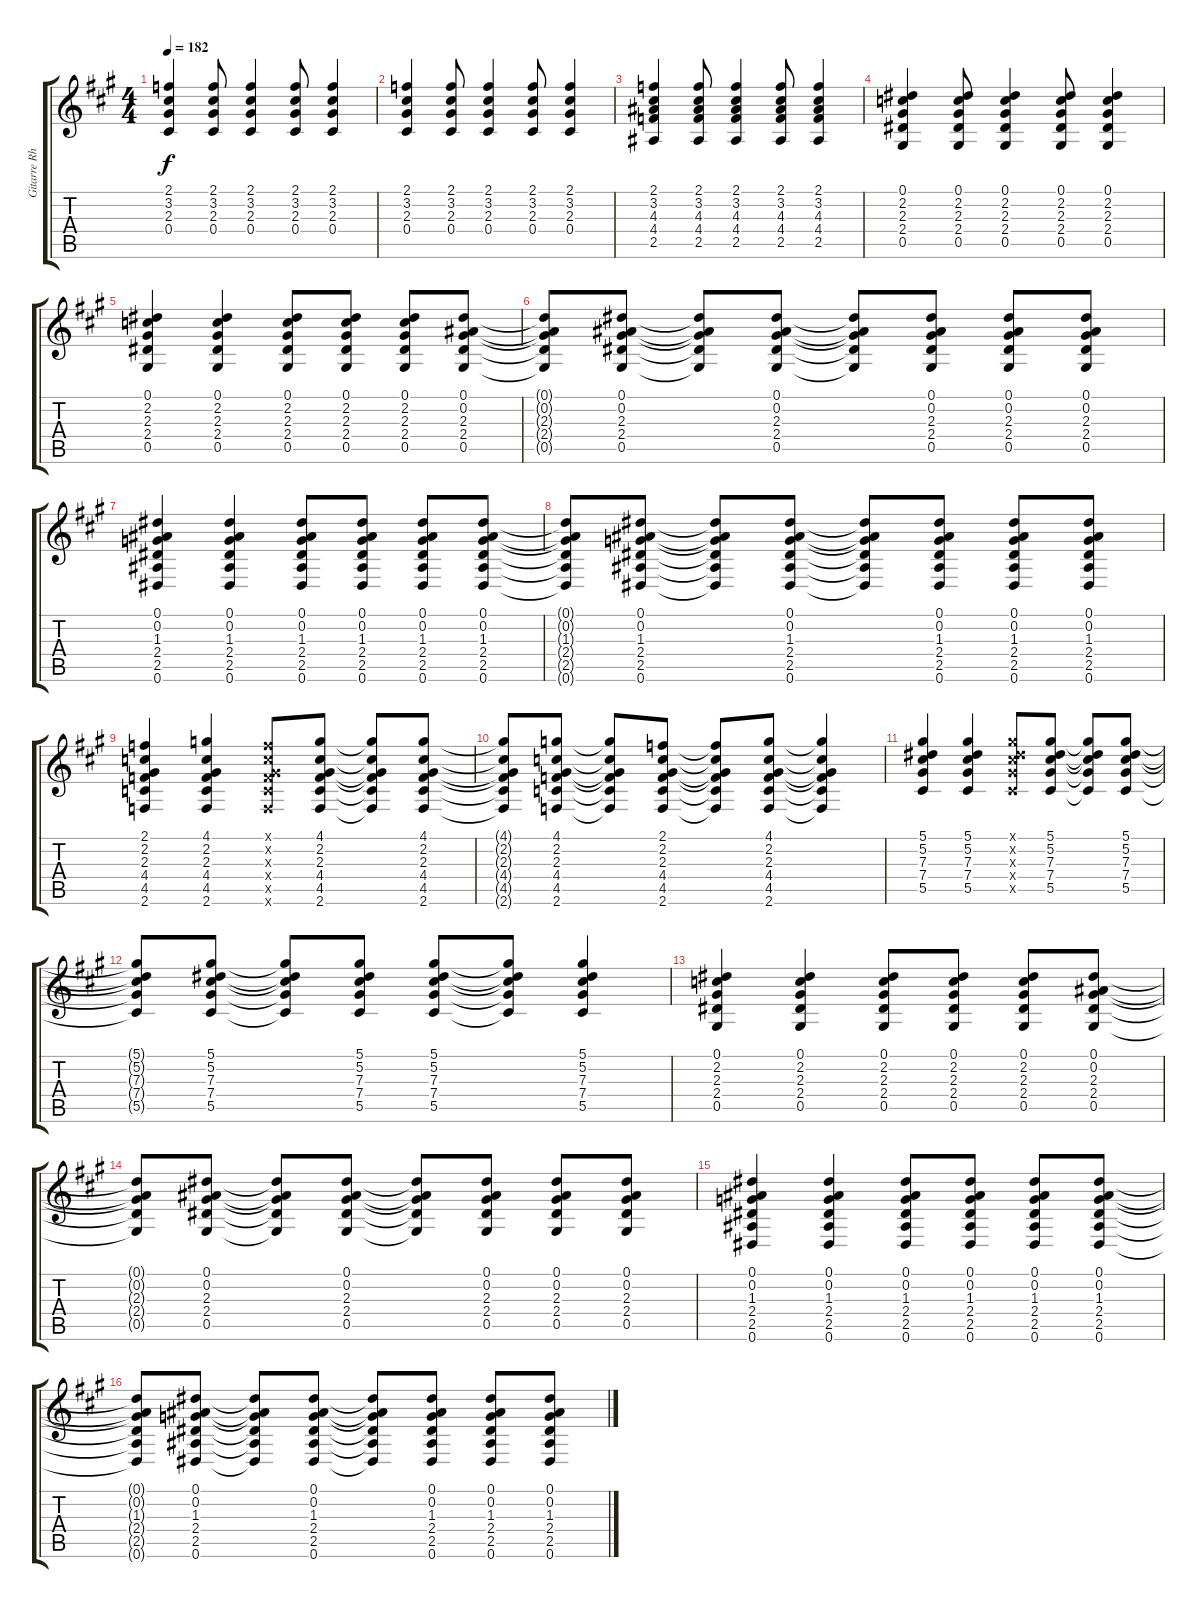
\track ("Gitarre Rhythm" "Gitarre Rh") {instrument overdrivenguitar}
\staff {score tabs}
\tuning (Eb4 Bb3 Gb3 Db3 Ab2 Eb2) {hide}
\ts (4 4)
\tempo 182
\clef g2
\ks a
(2.1 3.2 2.3 0.4).4{dy f} (2.1 3.2 2.3 0.4).8 (2.1 3.2 2.3 0.4).4 (2.1 3.2 2.3 0.4).8 (2.1 3.2 2.3 0.4).4 |
(2.1 3.2 2.3 0.4).4 (2.1 3.2 2.3 0.4).8 (2.1 3.2 2.3 0.4).4 (2.1 3.2 2.3 0.4).8 (2.1 3.2 2.3 0.4).4 |
(2.1 3.2 4.3 4.4 2.5).4 (2.1 3.2 4.3 4.4 2.5).8 (2.1 3.2 4.3 4.4 2.5).4 (2.1 3.2 4.3 4.4 2.5).8 (2.1 3.2 4.3 4.4 2.5).4 |
(0.1 2.2 2.3 2.4 0.5).4 (0.1 2.2 2.3 2.4 0.5).8 (0.1 2.2 2.3 2.4 0.5).4 (0.1 2.2 2.3 2.4 0.5).8 (0.1 2.2 2.3 2.4 0.5).4 |
(0.1 2.2 2.3 2.4 0.5).4 (0.1 2.2 2.3 2.4 0.5).4 (0.1 2.2 2.3 2.4 0.5).8 (0.1 2.2 2.3 2.4 0.5).8 (0.1 2.2 2.3 2.4 0.5).8 (0.1 0.2 2.3 2.4 0.5).8 |
(0.1{t} 0.2{t} 2.3{t} 2.4{t} 0.5{t}).8 (0.1 0.2 2.3 2.4 0.5).8 (0.1{t} 0.2{t} 2.3{t} 2.4{t} 0.5{t}).8 (0.1 0.2 2.3 2.4 0.5).8 (0.1{t} 0.2{t} 2.3{t} 2.4{t} 0.5{t}).8 (0.1 0.2 2.3 2.4 0.5).8 (0.1 0.2 2.3 2.4 0.5).8 (0.1 0.2 2.3 2.4 0.5).8 |
(0.1 0.2 1.3 2.4 2.5 0.6).4 (0.1 0.2 1.3 2.4 2.5 0.6).4 (0.1 0.2 1.3 2.4 2.5 0.6).8 (0.1 0.2 1.3 2.4 2.5 0.6).8 (0.1 0.2 1.3 2.4 2.5 0.6).8 (0.1 0.2 1.3 2.4 2.5 0.6).8 |
(0.1{t} 0.2{t} 1.3{t} 2.4{t} 2.5{t} 0.6{t}).8 (0.1 0.2 1.3 2.4 2.5 0.6).8 (0.1{t} 0.2{t} 1.3{t} 2.4{t} 2.5{t} 0.6{t}).8 (0.1 0.2 1.3 2.4 2.5 0.6).8 (0.1{t} 0.2{t} 1.3{t} 2.4{t} 2.5{t} 0.6{t}).8 (0.1 0.2 1.3 2.4 2.5 0.6).8 (0.1 0.2 1.3 2.4 2.5 0.6).8 (0.1 0.2 1.3 2.4 2.5 0.6).8 |
(2.1 2.2 2.3 4.4 4.5 2.6).4 (4.1 2.2 2.3 4.4 4.5 2.6).4 (2.1{x} 2.2{x} 2.3{x} 4.4{x} 4.5{x} 2.6{x}).8 (4.1 2.2 2.3 4.4 4.5 2.6).8 (4.1{t} 2.2{t} 2.3{t} 4.4{t} 4.5{t} 2.6{t}).8 (4.1 2.2 2.3 4.4 4.5 2.6).8 |
(4.1{t} 2.2{t} 2.3{t} 4.4{t} 4.5{t} 2.6{t}).8 (4.1 2.2 2.3 4.4 4.5 2.6).8 (4.1{t} 2.2{t} 2.3{t} 4.4{t} 4.5{t} 2.6{t}).8 (2.1 2.2 2.3 4.4 4.5 2.6).8 (2.1{t} 2.2{t} 2.3{t} 4.4{t} 4.5{t} 2.6{t}).8 (4.1 2.2 2.3 4.4 4.5 2.6).8 (4.1{t} 2.2{t} 2.3{t} 4.4{t} 4.5{t} 2.6{t}).4 |
(5.1 5.2 7.3 7.4 5.5).4 (5.1 5.2 7.3 7.4 5.5).4 (5.1{x} 5.2{x} 7.3{x} 7.4{x} 5.5{x}).8 (5.1 5.2 7.3 7.4 5.5).8 (5.1{t} 5.2{t} 7.3{t} 7.4{t} 5.5{t}).8 (5.1 5.2 7.3 7.4 5.5).8 |
(5.1{t} 5.2{t} 7.3{t} 7.4{t} 5.5{t}).8 (5.1 5.2 7.3 7.4 5.5).8 (5.1{t} 5.2{t} 7.3{t} 7.4{t} 5.5{t}).8 (5.1 5.2 7.3 7.4 5.5).8 (5.1 5.2 7.3 7.4 5.5).8 (5.1{t} 5.2{t} 7.3{t} 7.4{t} 5.5{t}).8 (5.1 5.2 7.3 7.4 5.5).4 |
(0.1 2.2 2.3 2.4 0.5).4 (0.1 2.2 2.3 2.4 0.5).4 (0.1 2.2 2.3 2.4 0.5).8 (0.1 2.2 2.3 2.4 0.5).8 (0.1 2.2 2.3 2.4 0.5).8 (0.1 0.2 2.3 2.4 0.5).8 |
(0.1{t} 0.2{t} 2.3{t} 2.4{t} 0.5{t}).8 (0.1 0.2 2.3 2.4 0.5).8 (0.1{t} 0.2{t} 2.3{t} 2.4{t} 0.5{t}).8 (0.1 0.2 2.3 2.4 0.5).8 (0.1{t} 0.2{t} 2.3{t} 2.4{t} 0.5{t}).8 (0.1 0.2 2.3 2.4 0.5).8 (0.1 0.2 2.3 2.4 0.5).8 (0.1 0.2 2.3 2.4 0.5).8 |
(0.1 0.2 1.3 2.4 2.5 0.6).4 (0.1 0.2 1.3 2.4 2.5 0.6).4 (0.1 0.2 1.3 2.4 2.5 0.6).8 (0.1 0.2 1.3 2.4 2.5 0.6).8 (0.1 0.2 1.3 2.4 2.5 0.6).8 (0.1 0.2 1.3 2.4 2.5 0.6).8 |
(0.1{t} 0.2{t} 1.3{t} 2.4{t} 2.5{t} 0.6{t}).8 (0.1 0.2 1.3 2.4 2.5 0.6).8 (0.1{t} 0.2{t} 1.3{t} 2.4{t} 2.5{t} 0.6{t}).8 (0.1 0.2 1.3 2.4 2.5 0.6).8 (0.1{t} 0.2{t} 1.3{t} 2.4{t} 2.5{t} 0.6{t}).8 (0.1 0.2 1.3 2.4 2.5 0.6).8 (0.1 0.2 1.3 2.4 2.5 0.6).8 (0.1 0.2 1.3 2.4 2.5 0.6).8
